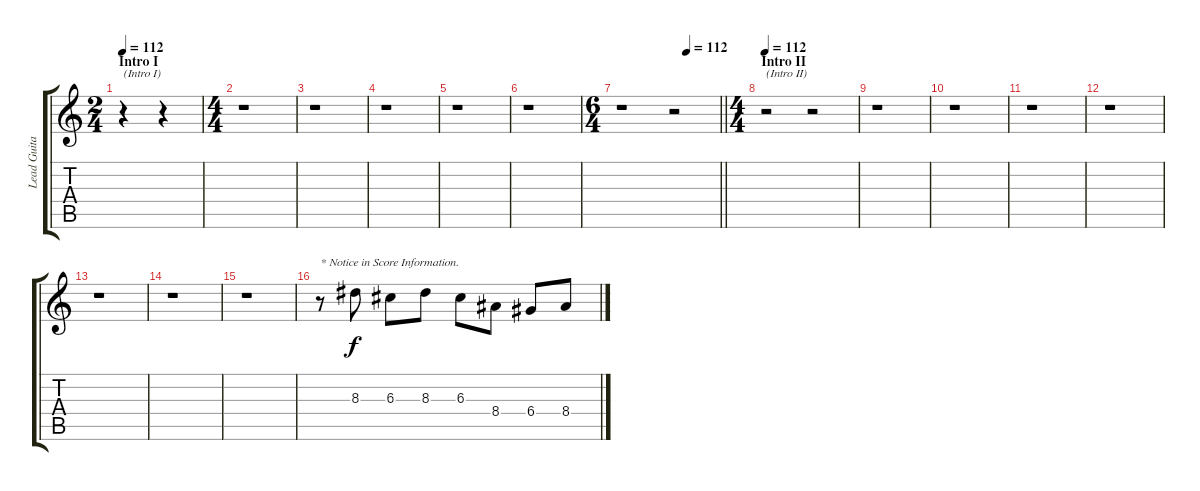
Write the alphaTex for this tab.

\track ("Lead Guitar" "Lead Guita") {instrument electricguitarjazz}
\staff {score tabs}
\tuning (E4 B3 G3 D3 A2 E2) {hide}
\ts (2 4)
\section ("" "Intro I")
\tempo 112
\tempo 96
\tempo 112
\clef g2
\ks c
r.4{txt "(Intro I)" dy f instrument electricguitarjazz} r.4 |
\ts (4 4)
r.1 |
r.1 |
r.1 |
r.1 |
r.1 |
\ts (6 4)
\tempo (112 0.6666666666666666)
\barLineRight lightlight
r.1 r.2 |
\ts (4 4)
\section ("" "Intro II")
\tempo 112
r.2{txt "(Intro II)"} r.2 |
r.1 |
r.1 |
r.1 |
r.1 |
r.1 |
r.1 |
r.1 |
r.8{txt "* Notice in Score Information." volume 13 balance 11 instrument electricguitarjazz} 8.3.8 6.3.8 8.3.8 6.3.8 8.4.8 6.4.8 8.4.8
